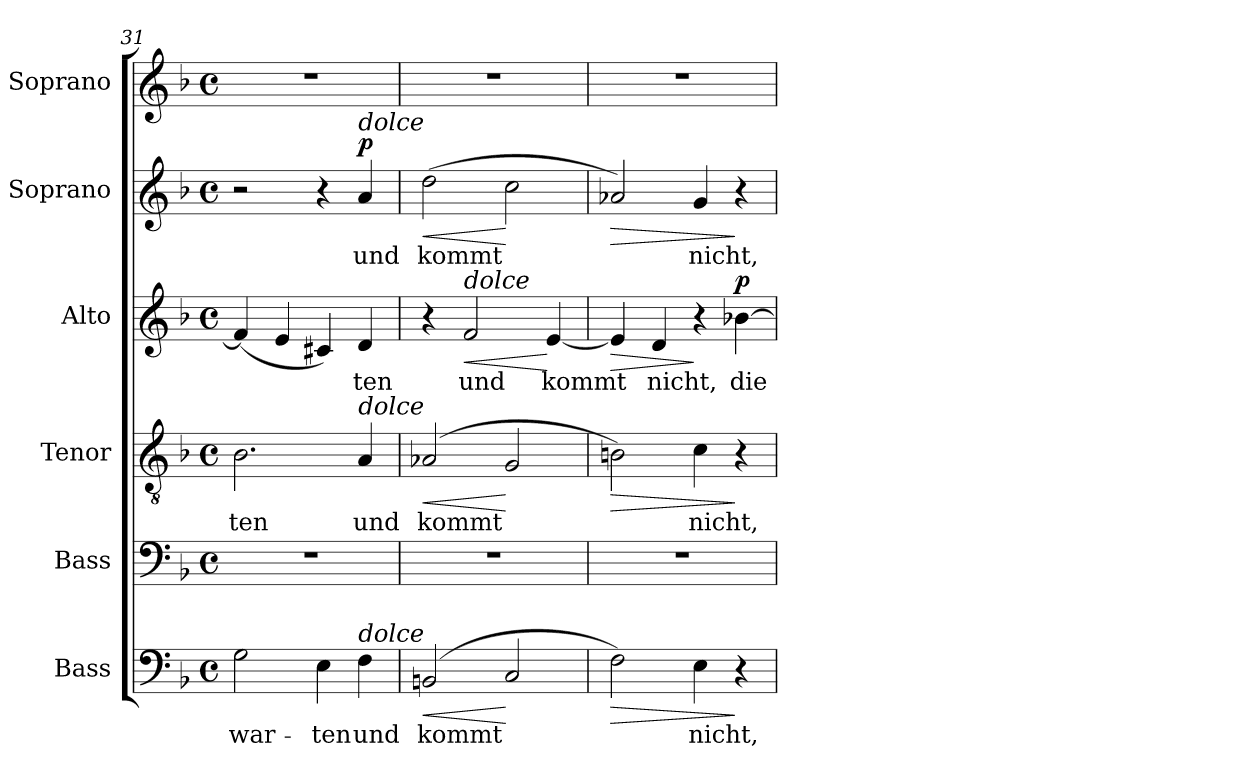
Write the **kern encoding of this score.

**kern	**text	**dynam	**kern	**kern	**text	**dynam	**kern	**text	**dynam	**kern	**text	**dynam	**kern
*part6	*part6	*part6	*part5	*part4	*part4	*part4	*part3	*part3	*part3	*part2	*part2	*part2	*part1
*staff6	*staff6	*staff6	*staff5	*staff4	*staff4	*staff4	*staff3	*staff3	*staff3	*staff2	*staff2	*staff2	*staff1
*I"Bass	*	*	*I"Bass	*I"Tenor	*	*	*I"Alto	*	*	*I"Soprano	*	*	*I"Soprano
*I'B.	*	*	*I'B.	*I'T.	*	*	*I'A.	*	*	*I'S.	*	*	*I'S.
*clefF4	*	*	*clefF4	*clefGv2	*	*	*clefG2	*	*	*clefG2	*	*	*clefG2
*	*	*	*	*ITrd7c12	*	*	*	*	*	*	*	*	*
*k[b-]	*	*	*k[b-]	*k[b-]	*	*	*k[b-]	*	*	*k[b-]	*	*	*k[b-]
*F:	*	*	*F:	*F:	*	*	*F:	*	*	*F:	*	*	*F:
*M4/4	*	*	*M4/4	*M4/4	*	*	*M4/4	*	*	*M4/4	*	*	*M4/4
*met(c)	*	*	*met(c)	*met(c)	*	*	*met(c)	*	*	*met(c)	*	*	*met(c)
=31	=31	=31	=31	=31	=31	=31	=31	=31	=31	=31	=31	=31	=31
!	!LO:LY:b:color=#000000	!	!	!	!	!	!	!	!	!	!	!	!
!	!	!	!	!	!LO:LY:b:color=#000000	!	!	!	!	!	!	!	!
2Gi\	war-	.	1r	2.BB-i\	-ten	.	(4fi/]	.	.	2r	.	.	1r
.	.	.	.	.	.	.	4ei/	.	.	.	.	.	.
!	!LO:LY:b:color=#000000	!	!	!	!	!	!	!	!	!	!	!	!
4Ei\	-ten	.	.	.	.	.	4c#Xi/)	.	.	4r	.	.	.
!	!LO:LY:b:color=#000000	!	!	!	!	!	!	!	!	!	!	!	!
!	!	!	!	!	!LO:LY:b:color=#000000	!	!	!	!	!	!	!	!
!	!	!	!	!	!	!	!	!LO:LY:b:color=#000000	!	!	!	!	!
!	!	!	!	!	!	!	!	!	!	!LO:TX:a:i:t=dolce	!	!	!
!	!	!	!	!LO:TX:a:i:t=dolce	!	!	!	!	!	!	!	!	!
!LO:TX:a:i:t=dolce	!	!	!	!	!	!	!	!	!	!	!	!	!
!	!	!	!	!	!	!	!	!	!	!	!LO:LY:b:color=#000000	!	!
4Fi\	und	.	.	4AAi/	und	.	4di/	-ten	.	4ai/	und	p	.
=32	=32	=32	=32	=32	=32	=32	=32	=32	=32	=32	=32	=32	=32
!	!LO:LY:b:color=#000000	!LO:HP:b	!	!	!	!	!	!	!	!	!	!	!
!	!	!	!	!	!LO:LY:b:color=#000000	!LO:HP:b	!	!	!	!	!	!	!
!	!	!	!	!	!	!	!	!	!	!	!LO:LY:b:color=#000000	!LO:HP:b	!
(2BBni/	kommt	<	1r	(2AA-Xi/	kommt	<	4r	.	.	(2ddi\	kommt	<	1r
!	!	!	!	!	!	!	!LO:TX:a:i:t=dolce	!	!	!	!	!	!
!	!	!	!	!	!	!	!	!LO:LY:b:color=#000000	!LO:HP:b	!	!	!	!
.	.	.	.	.	.	.	2fi/	und	<	.	.	.	.
2Ci/	.	[	.	2GGi/	.	[	.	.	.	2cci\	.	[	.
!	!	!	!	!	!	!	!	!LO:LY:b:color=#000000	!	!	!	!	!
.	.	.	.	.	.	.	[4ei/	kommt	[	.	.	.	.
=33	=33	=33	=33	=33	=33	=33	=33	=33	=33	=33	=33	=33	=33
!	!	!LO:HP:b	!	!	!	!LO:HP:b	!	!	!LO:HP:b	!	!	!LO:HP:b	!
2Fi\)	.	>	1r	2BBni\)	.	>	4ei/]	.	>	2a-Xi/)	.	>	1r
!	!	!	!	!	!	!	!	!LO:LY:b:color=#000000	!	!	!	!	!
.	.	.	.	.	.	.	4di/	nicht,	.	.	.	.	.
!	!LO:LY:b:color=#000000	!	!	!	!	!	!	!	!	!	!	!	!
!	!	!	!	!	!LO:LY:b:color=#000000	!	!	!	!	!	!	!	!
!	!	!	!	!	!	!	!	!	!	!	!LO:LY:b:color=#000000	!	!
4Ei\	nicht,	.	.	4Ci\	nicht,	.	4r	.	]	4gi/	nicht,	.	.
!	!	!	!	!	!	!	!	!LO:LY:b:color=#000000	!	!	!	!	!
4r	.	]	.	4r	.	]	[4b-Xi\	die	p	4r	.	]	.
=	=	=	=	=	=	=	=	=	=	=	=	=	=
*-	*-	*-	*-	*-	*-	*-	*-	*-	*-	*-	*-	*-	*-
